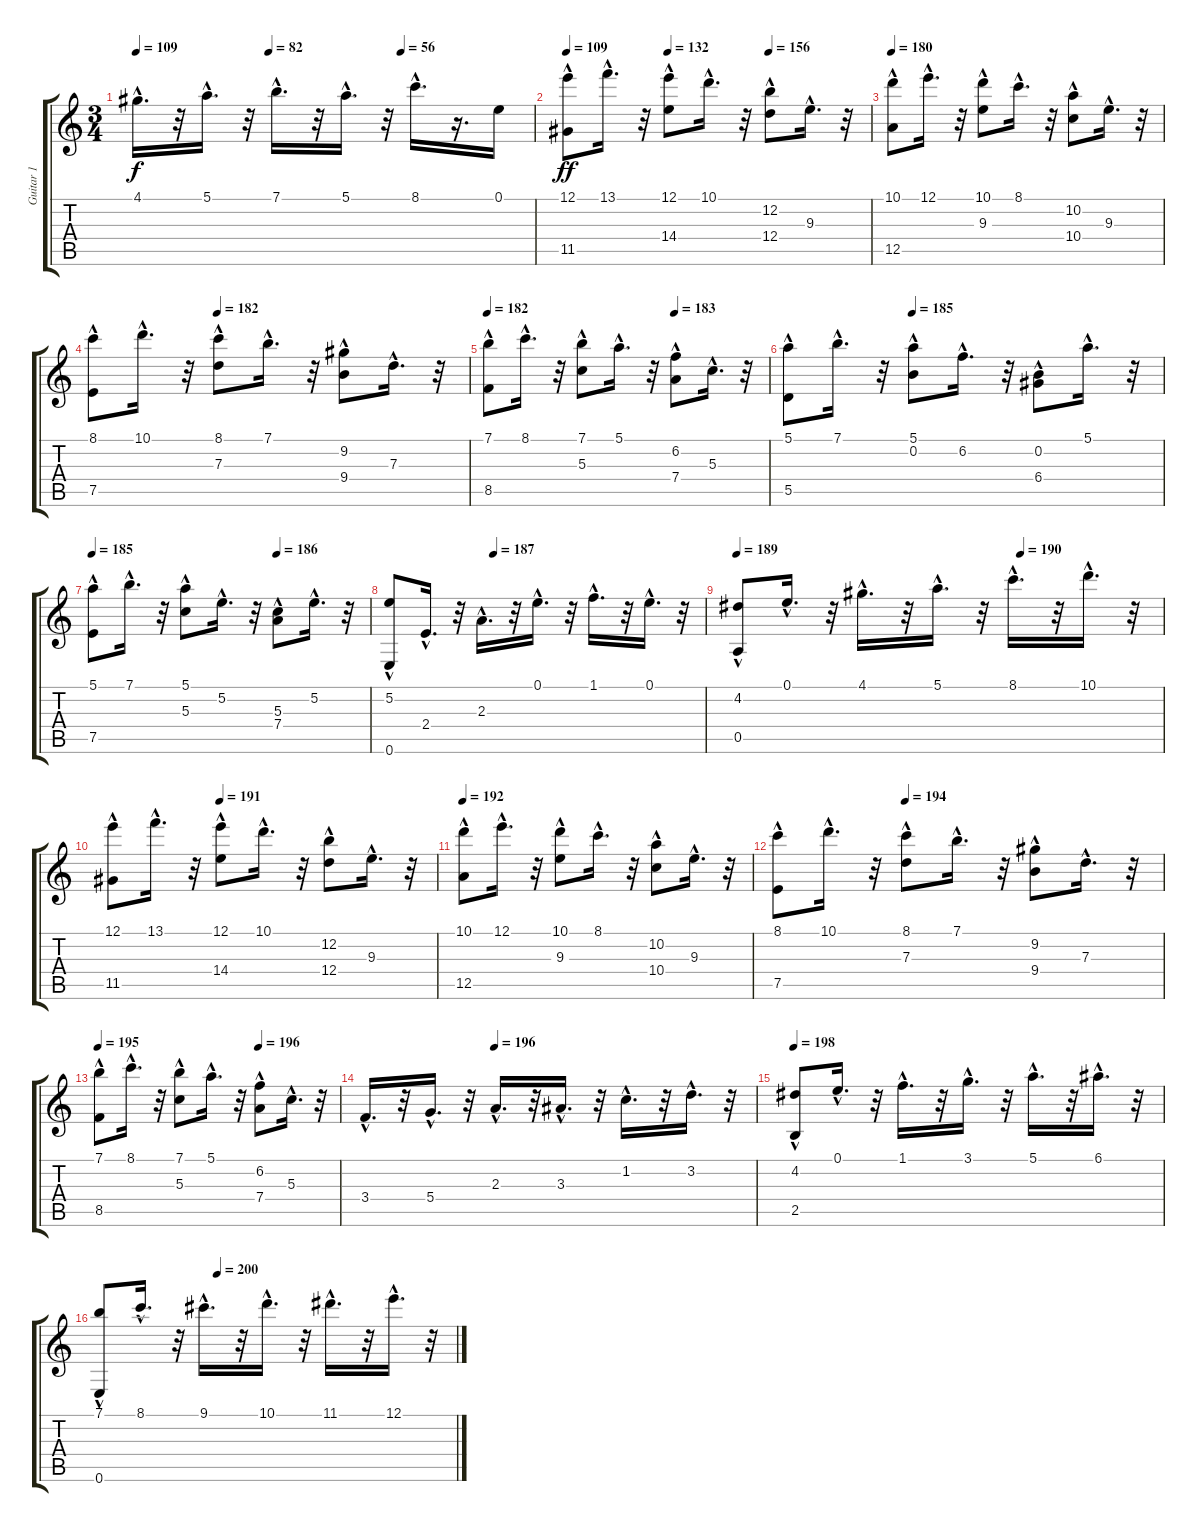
\track ("Guitar 1" "Guitar 1") {instrument acousticguitarnylon}
\staff {score tabs}
\tuning (E4 B3 G3 D3 A2 E2) {hide}
\ts (3 4)
\tempo 109
\tempo (82 0.3333333333333333)
\tempo (56 0.6666666666666666)
\clef g2
\ks c
4.1{hac}.16{d dy f} r.32 5.1{hac}.16{d} r.32 7.1{hac}.16{d} r.32 5.1{hac}.16{d} r.32 8.1{hac}.16{d} r.16{d} 0.1.16 |
\tempo 109
\tempo (132 0.3333333333333333)
\tempo (156 0.6666666666666666)
(12.1{hac} 11.5).8{dy ff} 13.1{hac}.16{d} r.32 (12.1{hac} 14.4{hac}).8 10.1{hac}.16{d} r.32 (12.2{hac} 12.4{hac}).8 9.3{hac}.16{d} r.32 |
\tempo 180
(10.1{hac} 12.5).8 12.1{hac}.16{d} r.32 (10.1{hac} 9.3{hac}).8 8.1{hac}.16{d} r.32 (10.2{hac} 10.4{hac}).8 9.3{hac}.16{d} r.32 |
\tempo (182 0.3333333333333333)
(8.1{hac} 7.5).8 10.1{hac}.16{d} r.32 (8.1{hac} 7.3{hac}).8 7.1{hac}.16{d} r.32 (9.2{hac} 9.4{hac}).8 7.3{hac}.16{d} r.32 |
\tempo 182
\tempo (183 0.6666666666666666)
(7.1{hac} 8.5).8 8.1{hac}.16{d} r.32 (7.1{hac} 5.3{hac}).8 5.1{hac}.16{d} r.32 (6.2{hac} 7.4{hac}).8 5.3{hac}.16{d} r.32 |
\tempo (185 0.3333333333333333)
(5.1{hac} 5.5).8 7.1{hac}.16{d} r.32 (5.1{hac} 0.2{hac}).8 6.2{hac}.16{d} r.32 (0.2{hac} 6.4).8 5.1{hac}.16{d} r.32 |
\tempo 185
\tempo (186 0.6666666666666666)
(5.1{hac} 7.5).8 7.1{hac}.16{d} r.32 (5.1{hac} 5.3{hac}).8 5.2{hac}.16{d} r.32 (5.3{hac} 7.4{hac}).8 5.2{hac}.16{d} r.32 |
\tempo (187 0.3333333333333333)
(5.2{hac} 0.6).8 2.4{hac}.16{d} r.32 2.3{hac}.16{d} r.32 0.1{hac}.16{d} r.32 1.1{hac}.16{d} r.32 0.1{hac}.16{d} r.32 |
\tempo 189
\tempo (190 0.6666666666666666)
(4.2{hac} 0.5).8 0.1{hac}.16{d} r.32 4.1{hac}.16{d} r.32 5.1{hac}.16{d} r.32 8.1{hac}.16{d} r.32 10.1{hac}.16{d} r.32 |
\tempo (191 0.3333333333333333)
(12.1{hac} 11.5).8 13.1{hac}.16{d} r.32 (12.1{hac} 14.4{hac}).8 10.1{hac}.16{d} r.32 (12.2{hac} 12.4{hac}).8 9.3{hac}.16{d} r.32 |
\tempo 192
(10.1{hac} 12.5).8 12.1{hac}.16{d} r.32 (10.1{hac} 9.3{hac}).8 8.1{hac}.16{d} r.32 (10.2{hac} 10.4{hac}).8 9.3{hac}.16{d} r.32 |
\tempo (194 0.3333333333333333)
(8.1{hac} 7.5).8 10.1{hac}.16{d} r.32 (8.1{hac} 7.3{hac}).8 7.1{hac}.16{d} r.32 (9.2{hac} 9.4{hac}).8 7.3{hac}.16{d} r.32 |
\tempo 195
\tempo (196 0.6666666666666666)
(7.1{hac} 8.5).8 8.1{hac}.16{d} r.32 (7.1{hac} 5.3{hac}).8 5.1{hac}.16{d} r.32 (6.2{hac} 7.4{hac}).8 5.3{hac}.16{d} r.32 |
\tempo (196 0.3333333333333333)
3.4{hac}.16{d} r.32 5.4{hac}.16{d} r.32 2.3{hac}.16{d} r.32 3.3{hac}.16{d} r.32 1.2{hac}.16{d} r.32 3.2{hac}.16{d} r.32 |
\tempo 198
(4.2{hac} 2.5).8 0.1{hac}.16{d} r.32 1.1{hac}.16{d} r.32 3.1{hac}.16{d} r.32 5.1{hac}.16{d} r.32 6.1{hac}.16{d} r.32 |
\tempo (200 0.3333333333333333)
(7.1{hac} 0.6).8 8.1{hac}.16{d} r.32 9.1{hac}.16{d} r.32 10.1{hac}.16{d} r.32 11.1{hac}.16{d} r.32 12.1{hac}.16{d} r.32
